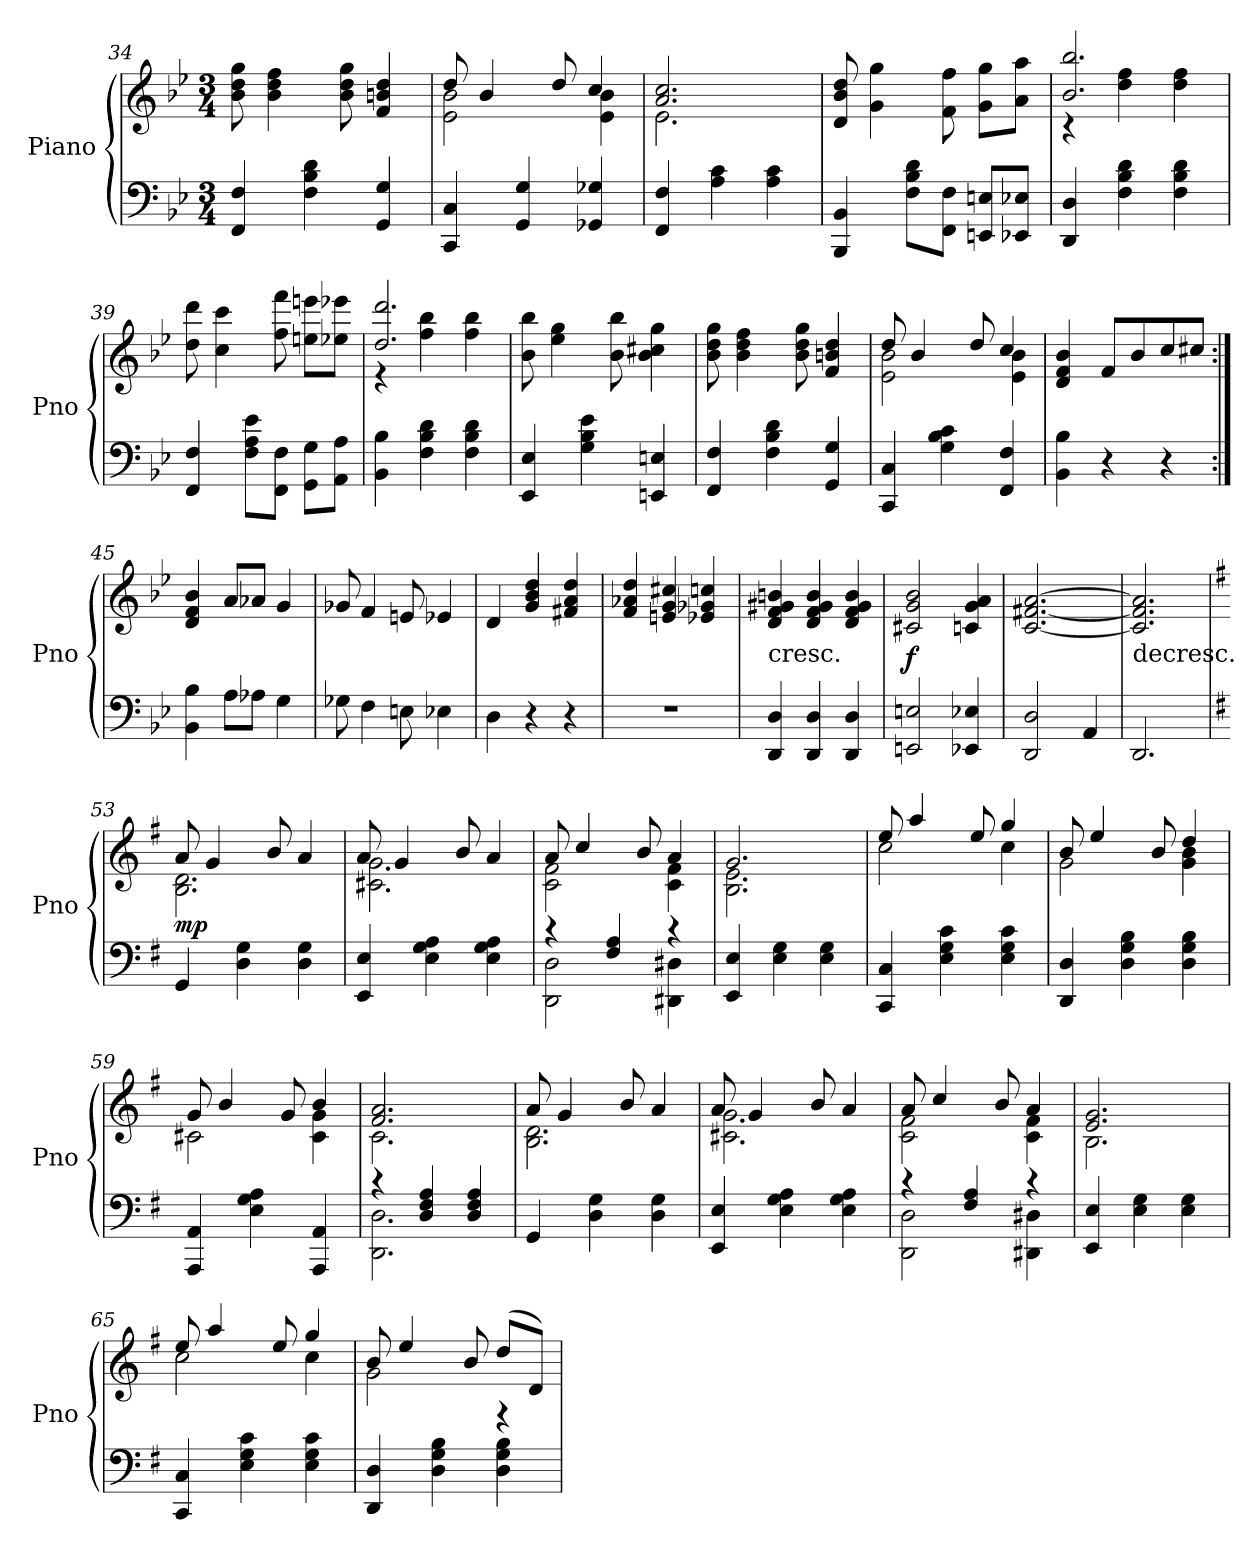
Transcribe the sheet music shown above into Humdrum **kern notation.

**kern	**kern	**dynam
*part1	*part1	*part1
*staff2	*staff1	*staff1/2
*I"Piano	*	*
*I'Pno	*	*
*clefF4	*clefG2	*
*k[b-e-]	*k[b-e-]	*
*M3/4	*M3/4	*
=34	=34	=34
4FF/ 4F/	8b-\ 8dd\ 8gg\	.
.	4b-\ 4dd\ 4ff\	.
4F\ 4B-\ 4d\	.	.
.	8b-\ 8dd\ 8gg\	.
4GG/ 4G/	4f/ 4bn/ 4dd/	.
=35	=35	=35
*	*^	*
4CC/ 4C/	8dd/	2e-\ 2b-\	.
.	4b-/	.	.
4GG/ 4G/	.	.	.
.	8dd/	.	.
4GG-X/ 4G-X/	4cc/	4e-\ 4b-\	.
=36	=36	=36	=36
4FF/ 4F/	2.a/ 2.cc/	2.e-\	.
4A\ 4c\	.	.	.
4A\ 4c\	.	.	.
*	*v	*v	*
=37	=37	=37
4BBB-/ 4BB-/	8d/ 8b-/ 8dd/	.
.	4g\ 4gg\	.
8F\ 8B-\ 8d\L	.	.
8FF\ 8F\J	8f\ 8ff\	.
8EEn/ 8En/L	8g\ 8gg\L	.
8EE-X/ 8E-X/J	8a\ 8aa\J	.
=38	=38	=38
*	*^	*
4DD/ 4D/	2.b-/ 2.bb-/	4r	.
4F\ 4B-\ 4d\	.	4dd\ 4ff\	.
4F\ 4B-\ 4d\	.	4dd\ 4ff\	.
*	*v	*v	*
=39	=39	=39
4FF/ 4F/	8dd\ 8ddd\	.
.	4cc\ 4ccc\	.
8F\ 8A\ 8e-\L	.	.
8FF\ 8F\J	8ff\ 8fff\	.
8GG\ 8G\L	8een\ 8eeen\L	.
8AA\ 8A\J	8ee-X\ 8eee-X\J	.
=40	=40	=40
*	*^	*
4BB-\ 4B-\	2.dd/ 2.ddd/	4r	.
4F\ 4B-\ 4d\	.	4ff\ 4bb-\	.
4F\ 4B-\ 4d\	.	4ff\ 4bb-\	.
*	*v	*v	*
=41	=41	=41
4EE-/ 4E-/	8b-\ 8bb-\	.
.	4ee-\ 4gg\	.
4G\ 4B-\ 4e-\	.	.
.	8b-\ 8bb-\	.
4EEn/ 4En/	4b-\ 4cc#X\ 4gg\	.
=42	=42	=42
4FF/ 4F/	8b-\ 8dd\ 8gg\	.
.	4b-\ 4dd\ 4ff\	.
4F\ 4B-\ 4d\	.	.
.	8b-\ 8dd\ 8gg\	.
4GG/ 4G/	4f/ 4bn/ 4dd/	.
=43	=43	=43
*	*^	*
4CC/ 4C/	8dd/	2e-\ 2b-\	.
.	4b-/	.	.
4G\ 4B-\ 4c\	.	.	.
.	8dd/	.	.
4FF/ 4F/	4cc/	4e-\ 4b-\	.
*	*v	*v	*
=44	=44	=44
4BB-\ 4B-\	4d/ 4f/ 4b-/	.
4r	8f/L	.
.	8b-/	.
4r	8cc/	.
.	8cc#X/J	.
=45:|!	=45:|!	=45:|!
4BB-\ 4B-\	4d/ 4f/ 4b-/	.
8A\L	8a/L	.
8A-X\J	8a-X/J	.
4G\	4g/	.
=46	=46	=46
8G-X\	8g-X/	.
4F\	4f/	.
8En\	8en/	.
4E-X\	4e-X/	.
=47	=47	=47
4D\	4d/	.
4r	4g/ 4b-/ 4dd/	.
4r	4f#X/ 4a/ 4dd/	.
=48	=48	=48
2.r	4f/ 4a-X/ 4dd/	.
.	4en/ 4g/ 4cc#X/	.
.	4e-X/ 4g-X/ 4ccn/	.
=49	=49	=49
!	!LO:TX:c:t=cresc.	!
4DD/ 4D/	4d/ 4f/ 4g#X/ 4bn/	.
4DD/ 4D/	4d/ 4f/ 4g#/ 4b/	.
4DD/ 4D/	4d/ 4f/ 4g#/ 4b/	.
=50	=50	=50
2EEn/ 2En/	2c#X/ 2g/ 2b-/	f
4EE-X/ 4E-X/	4cn/ 4g/ 4a/	.
=51	=51	=51
2DD/ 2D/	[2.c/ [2.f#X/ [2.a/	.
4AA/	.	.
=52	=52	=52
!	!LO:TX:c:t=decresc.	!
2.DD/	2.c]/ 2.f#]/ 2.a]/	.
=53	=53	=53
*k[f#]	*k[f#]	*
*	*^	*
4GG/	8a/	2.B\ 2.d\	mp
.	4g/	.	.
4D\ 4G\	.	.	.
.	8b/	.	.
4D\ 4G\	4a/	.	.
=54	=54	=54	=54
4EE/ 4E/	8a/	2.c#X\ 2.g\	.
.	4g/	.	.
4E\ 4G\ 4A\	.	.	.
.	8b/	.	.
4E\ 4G\ 4A\	4a/	.	.
=55	=55	=55	=55
*^	*	*	*
4r	2DD\ 2D\	8a/	2c\ 2f#\	.
.	.	4cc/	.	.
4F#/ 4A/	.	.	.	.
.	.	8b/	.	.
4r	4DD#X\ 4D#X\	4a/	4c\ 4f#\	.
*v	*v	*	*	*
=56	=56	=56	=56
4EE/ 4E/	2.g/	2.B\ 2.e\	.
4E\ 4G\	.	.	.
4E\ 4G\	.	.	.
=57	=57	=57	=57
4CC/ 4C/	8ee/	2cc\	.
.	4aa/	.	.
4E\ 4G\ 4c\	.	.	.
.	8ee/	.	.
4E\ 4G\ 4c\	4gg/	4cc\	.
=58	=58	=58	=58
4DD/ 4D/	8b/	2g\	.
.	4ee/	.	.
4D\ 4G\ 4B\	.	.	.
.	8b/	.	.
4D\ 4G\ 4B\	4dd/	4g\ 4b\	.
=59	=59	=59	=59
4AAA/ 4AA/	8g/	2c#X\	.
.	4b/	.	.
4E\ 4G\ 4A\	.	.	.
.	8g/	.	.
4AAA/ 4AA/	4b/	4c#\ 4g\	.
=60	=60	=60	=60
*^	*	*	*
4r	2.DD\ 2.D\	2.f#/ 2.a/	2.c\	.
4D/ 4F#/ 4A/	.	.	.	.
4D/ 4F#/ 4A/	.	.	.	.
*v	*v	*	*	*
=61	=61	=61	=61
4GG/	8a/	2.B\ 2.d\	.
.	4g/	.	.
4D\ 4G\	.	.	.
.	8b/	.	.
4D\ 4G\	4a/	.	.
=62	=62	=62	=62
4EE/ 4E/	8a/	2.c#X\ 2.g\	.
.	4g/	.	.
4E\ 4G\ 4A\	.	.	.
.	8b/	.	.
4E\ 4G\ 4A\	4a/	.	.
=63	=63	=63	=63
*^	*	*	*
4r	2DD\ 2D\	8a/	2c\ 2f#\	.
.	.	4cc/	.	.
4F#/ 4A/	.	.	.	.
.	.	8b/	.	.
4r	4DD#X\ 4D#X\	4a/	4c\ 4f#\	.
*v	*v	*	*	*
=64	=64	=64	=64
4EE/ 4E/	2.e/ 2.g/	2.B\	.
4E\ 4G\	.	.	.
4E\ 4G\	.	.	.
=65	=65	=65	=65
4CC/ 4C/	8ee/	2cc\	.
.	4aa/	.	.
4E\ 4G\ 4c\	.	.	.
.	8ee/	.	.
4E\ 4G\ 4c\	4gg/	4cc\	.
=66	=66	=66	=66
4DD/ 4D/	8b/	2g\	.
.	4ee/	.	.
4D\ 4G\ 4B\	.	.	.
.	8b/	.	.
4D\ 4G\ 4B\	(8dd/L	4r	.
.	8d/J)	.	.
*	*v	*v	*
=	=	=
*-	*-	*-
